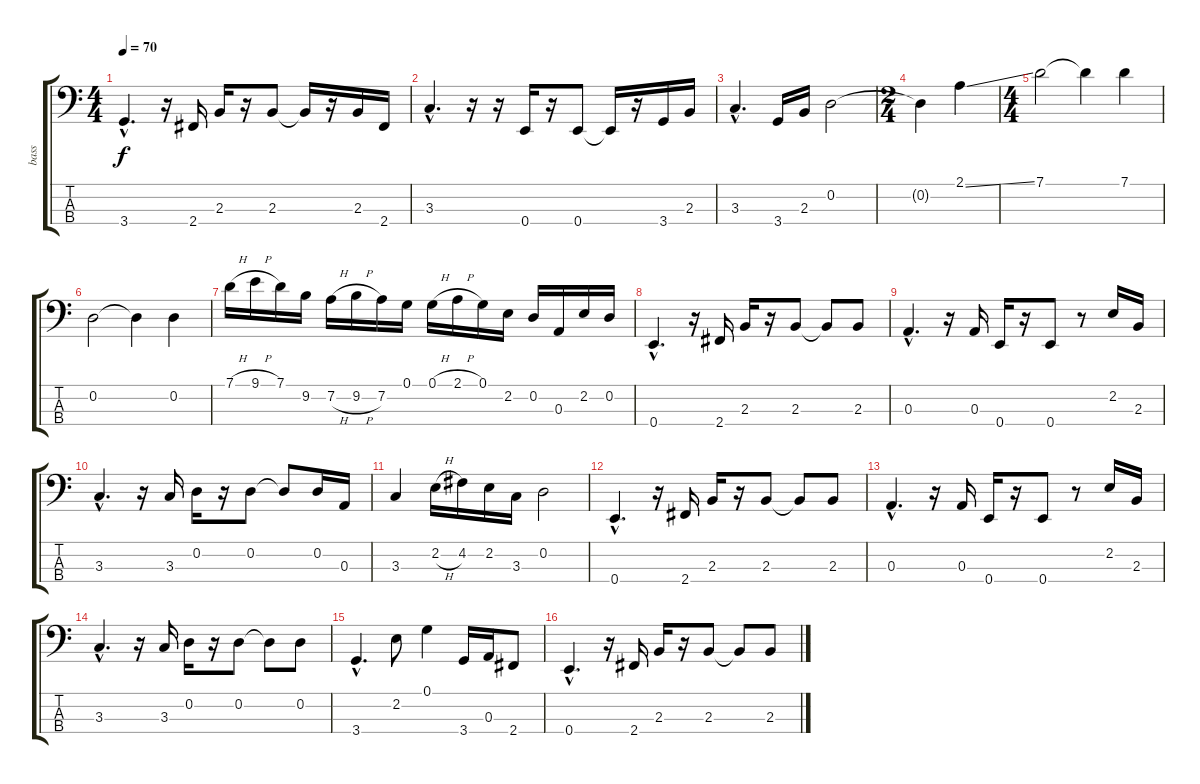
\track ("bass" "bass") {instrument electricbassfinger}
\staff {score tabs}
\tuning (G2 D2 A1 E1) {hide}
\ts (4 4)
\tempo 70
\clef f4
\ks c
3.4{hac}.4{d dy f} r.16 2.4.16 2.3.16 r.16 2.3.8 2.3{t}.16 r.16 2.3.16 2.4.16 |
3.3{hac}.4{d} r.16 r.16 0.4.16 r.16 0.4.8 0.4{t}.16 r.16 3.4.16 2.3.16 |
3.3{hac}.4{d} 3.4.16 2.3.16 0.2.2 |
\ts (2 4)
0.2{t}.4 2.1{ss}.4 |
\ts (4 4)
7.1.2 7.1{t}.4 7.1.4 |
0.2.2 0.2{t}.4 0.2.4 |
7.1{h}.16 9.1{h}.16 7.1.16 9.2.16 7.2{h}.16 9.2{h}.16 7.2.16 0.1.16 0.1{h}.16 2.1{h}.16 0.1.16 2.2.16 0.2.16 0.3.16 2.2.16 0.2.16 |
0.4{hac}.4{d} r.16 2.4.16 2.3.16 r.16 2.3.8 2.3{t}.8 2.3.8 |
0.3{hac}.4{d} r.16 0.3.16 0.4.16 r.16 0.4.8 r.8 2.2.16 2.3.16 |
3.3{hac}.4{d} r.16 3.3.16 0.2.16 r.16 0.2.8 0.2{t}.8 0.2.16 0.3.16 |
3.3.4 2.2{h}.16 4.2.16 2.2.16 3.3.16 0.2.2 |
0.4{hac}.4{d} r.16 2.4.16 2.3.16 r.16 2.3.8 2.3{t}.8 2.3.8 |
0.3{hac}.4{d} r.16 0.3.16 0.4.16 r.16 0.4.8 r.8 2.2.16 2.3.16 |
3.3{hac}.4{d} r.16 3.3.16 0.2.16 r.16 0.2.8 0.2{t}.8 0.2.8 |
3.4{hac}.4{d} 2.2.8 0.1.4 3.4.16 0.3.16 2.4.8 |
0.4{hac}.4{d} r.16 2.4.16 2.3.16 r.16 2.3.8 2.3{t}.8 2.3.8
